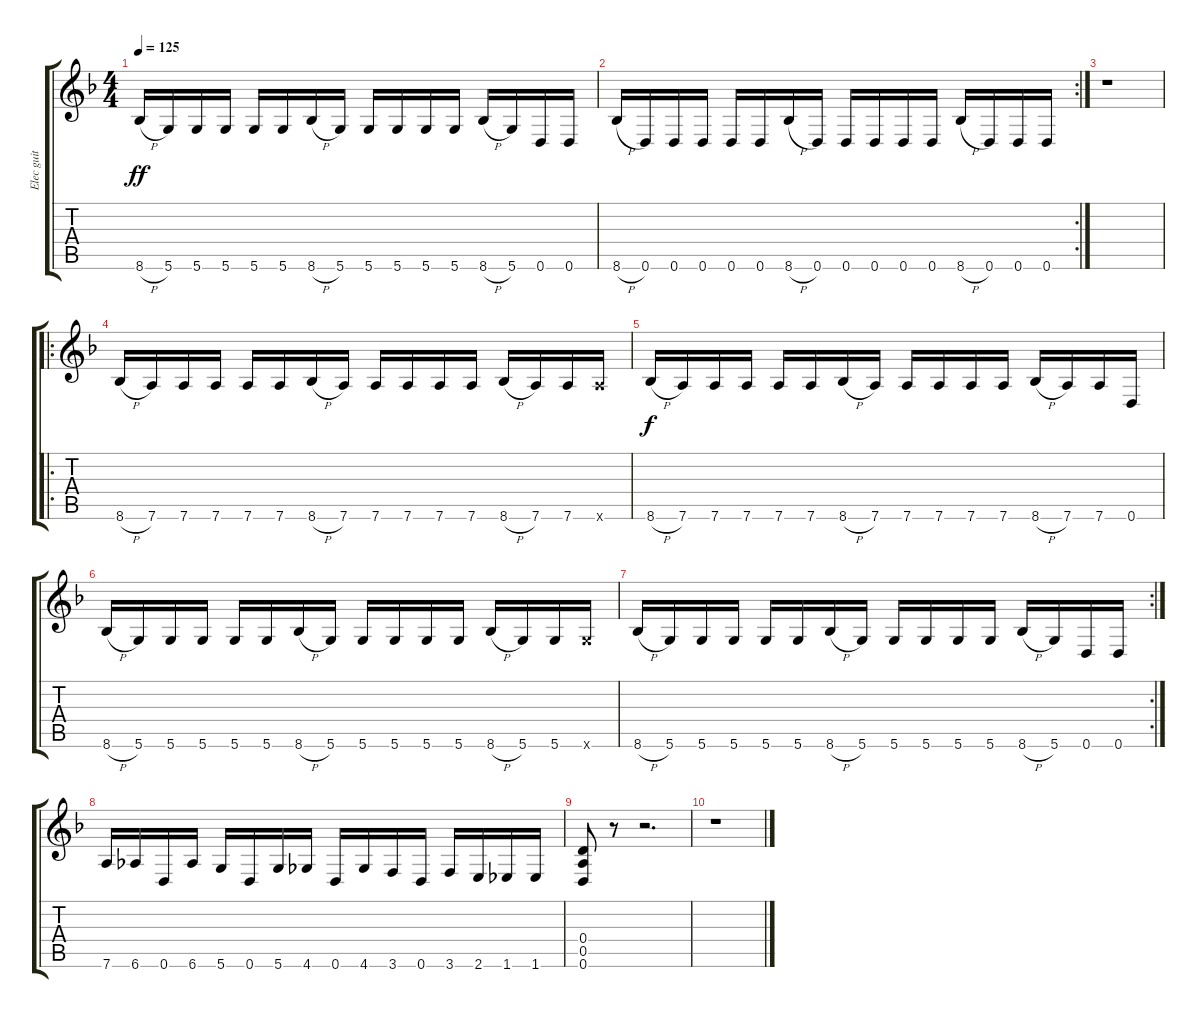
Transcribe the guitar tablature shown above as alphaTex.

\track ("Elec guit w/ distortion" "Elec guit ") {instrument distortionguitar}
\staff {score tabs}
\tuning (E4 B3 G3 D3 A2 D2) {hide}
\ts (4 4)
\tempo 125
\clef g2
\ks f
8.6{h}.16{dy ff} 5.6.16 5.6.16 5.6.16 5.6.16 5.6.16 8.6{h}.16 5.6.16 5.6.16 5.6.16 5.6.16 5.6.16 8.6{h}.16 5.6.16 0.6.16 0.6.16 |
\rc 2
8.6{h}.16 0.6.16 0.6.16 0.6.16 0.6.16 0.6.16 8.6{h}.16 0.6.16 0.6.16 0.6.16 0.6.16 0.6.16 8.6{h}.16 0.6.16 0.6.16 0.6.16 |
r.1 |
\ro
8.6{h}.16 7.6.16 7.6.16 7.6.16 7.6.16 7.6.16 8.6{h}.16 7.6.16 7.6.16 7.6.16 7.6.16 7.6.16 8.6{h}.16 7.6.16 7.6.16 7.6{x}.16 |
8.6{h}.16{dy f} 7.6.16 7.6.16 7.6.16 7.6.16 7.6.16 8.6{h}.16 7.6.16 7.6.16 7.6.16 7.6.16 7.6.16 8.6{h}.16 7.6.16 7.6.16 0.6.16 |
8.6{h}.16 5.6.16 5.6.16 5.6.16 5.6.16 5.6.16 8.6{h}.16 5.6.16 5.6.16 5.6.16 5.6.16 5.6.16 8.6{h}.16 5.6.16 5.6.16 5.6{x}.16 |
\rc 2
8.6{h}.16 5.6.16 5.6.16 5.6.16 5.6.16 5.6.16 8.6{h}.16 5.6.16 5.6.16 5.6.16 5.6.16 5.6.16 8.6{h}.16 5.6.16 0.6.16 0.6.16 |
7.6.16 6.6.16 0.6.16 6.6.16 5.6.16 0.6.16 5.6.16 4.6.16 0.6.16 4.6.16 3.6.16 0.6.16 3.6.16 2.6.16 1.6.16 1.6.16 |
(0.4 0.5 0.6).8 r.8 r.2{d} |
r.1
